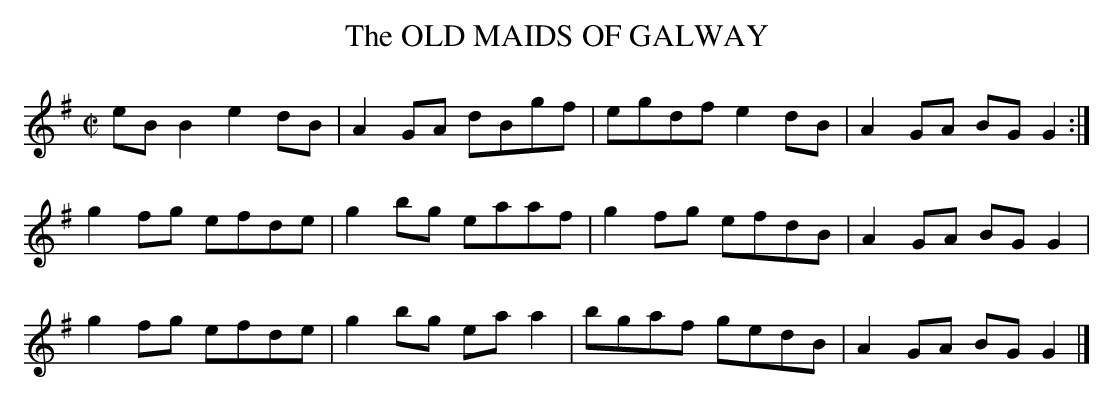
X:1
T:OLD MAIDS OF GALWAY, The
M:C|
L:1/8
K:G
eBB2 e2dB|A2GA dBgf|egdf e2dB|A2GA BGG2:|
g2fg efde|g2bg eaaf|g2fg efdB|A2GA BGG2|
g2fg efde|g2bg eaa2|bgaf gedB|A2GA BGG2|]
